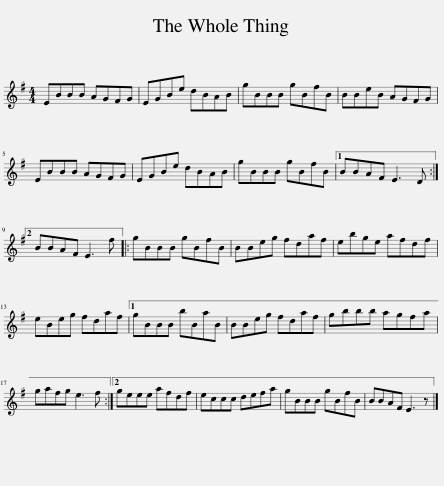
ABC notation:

X:1
L:1/8
M:4/4
I:linebreak $
K:Emin
V:1 treble
V:1
 EBBB AGFG | EGBe dBAB | gBBB gBfB | BBeB AGFG |$ EBBB AGFG | %5
 EGBe dBAB | gBBB gBfB |1 BBAF E3 D :|2$ BBAF E3 f |: gBBB gBfB | %10
 BBeg fdaf | ebge afdf |$ eBeg fdaf |1 gBBB bBaB | BBeg fdaf | %15
 gbbb agfa |$ gafg e3 f :|2 geee afdf | eccc defa | gBBB gBfB | %20
 BBAF E3 z |] %21
